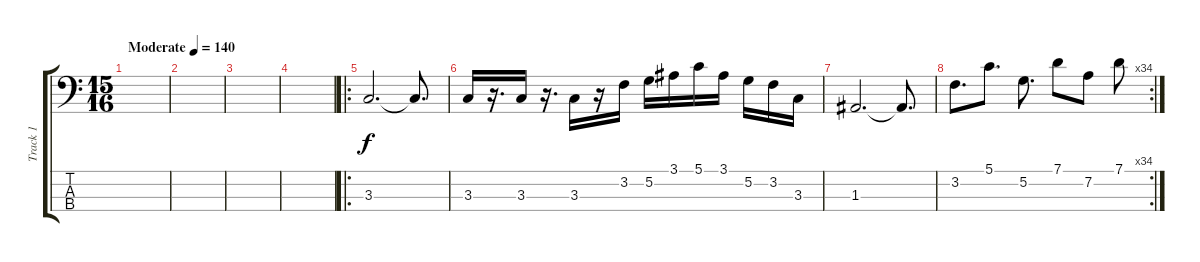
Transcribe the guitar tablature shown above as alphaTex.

\track ("Track 1" "Track 1") {instrument slapbass1}
\staff {score tabs}
\tuning (G2 D2 A1 E1) {hide}
\ts (15 16)
\tempo (140 "Moderate")
\clef f4
\ks c
|
|
|
|
\ro
3.3.2{d} 3.3{t}.8{d} |
3.3.16 r.16{d} 3.3.16 r.16{d} 3.3.16 r.16 3.2.16 5.2.16 3.1.16 5.1.16 3.1.16 5.2.16 3.2.16 3.3.16 |
1.3.2{d} 1.3{t}.8{d} |
\rc 34
3.2.8{d} 5.1.8{d} 5.2.8{d} 7.1.8 7.2.8 7.1.8
